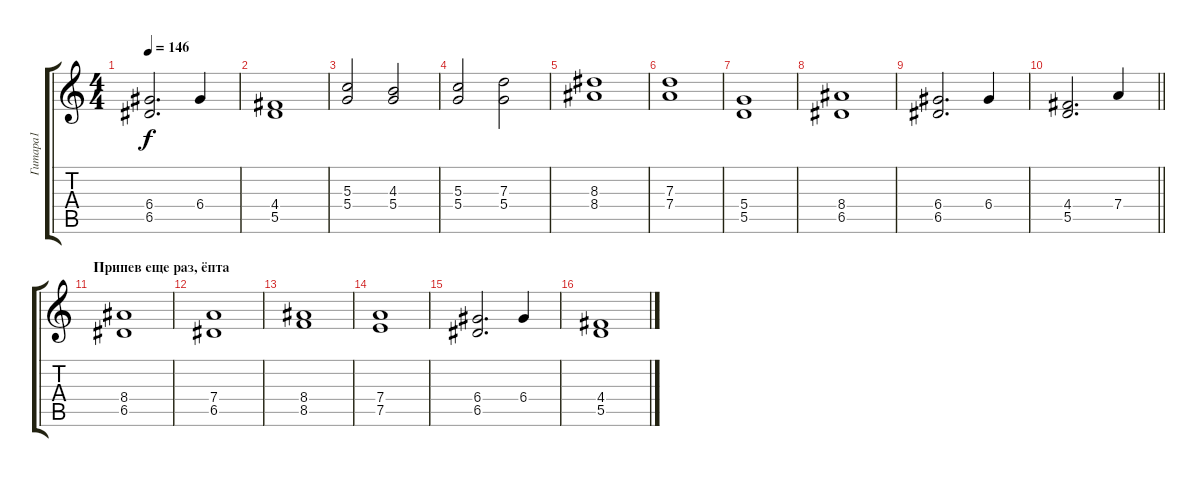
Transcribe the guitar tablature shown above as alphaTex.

\track ("Гитара1" "Гитара1") {instrument distortionguitar}
\staff {score tabs}
\tuning (E4 B3 G3 D3 A2 E2) {hide}
\ts (4 4)
\tempo 146
\clef g2
\ks c
(6.4 6.5).2{d dy f} 6.4.4 |
(4.4 5.5).1 |
(5.3 5.4).2 (4.3 5.4).2 |
(5.3 5.4).2 (7.3 5.4).2 |
(8.3 8.4).1 |
(7.3 7.4).1 |
(5.4 5.5).1 |
(8.4 6.5).1 |
(6.4 6.5).2{d} 6.4.4 |
\barLineRight lightlight
(4.4 5.5).2{d} 7.4.4 |
\section ("" "Припев еще раз, ёпта")
(8.4 6.5).1 |
(7.4 6.5).1 |
(8.4 8.5).1 |
(7.4 7.5).1 |
(6.4 6.5).2{d} 6.4.4 |
(4.4 5.5).1
